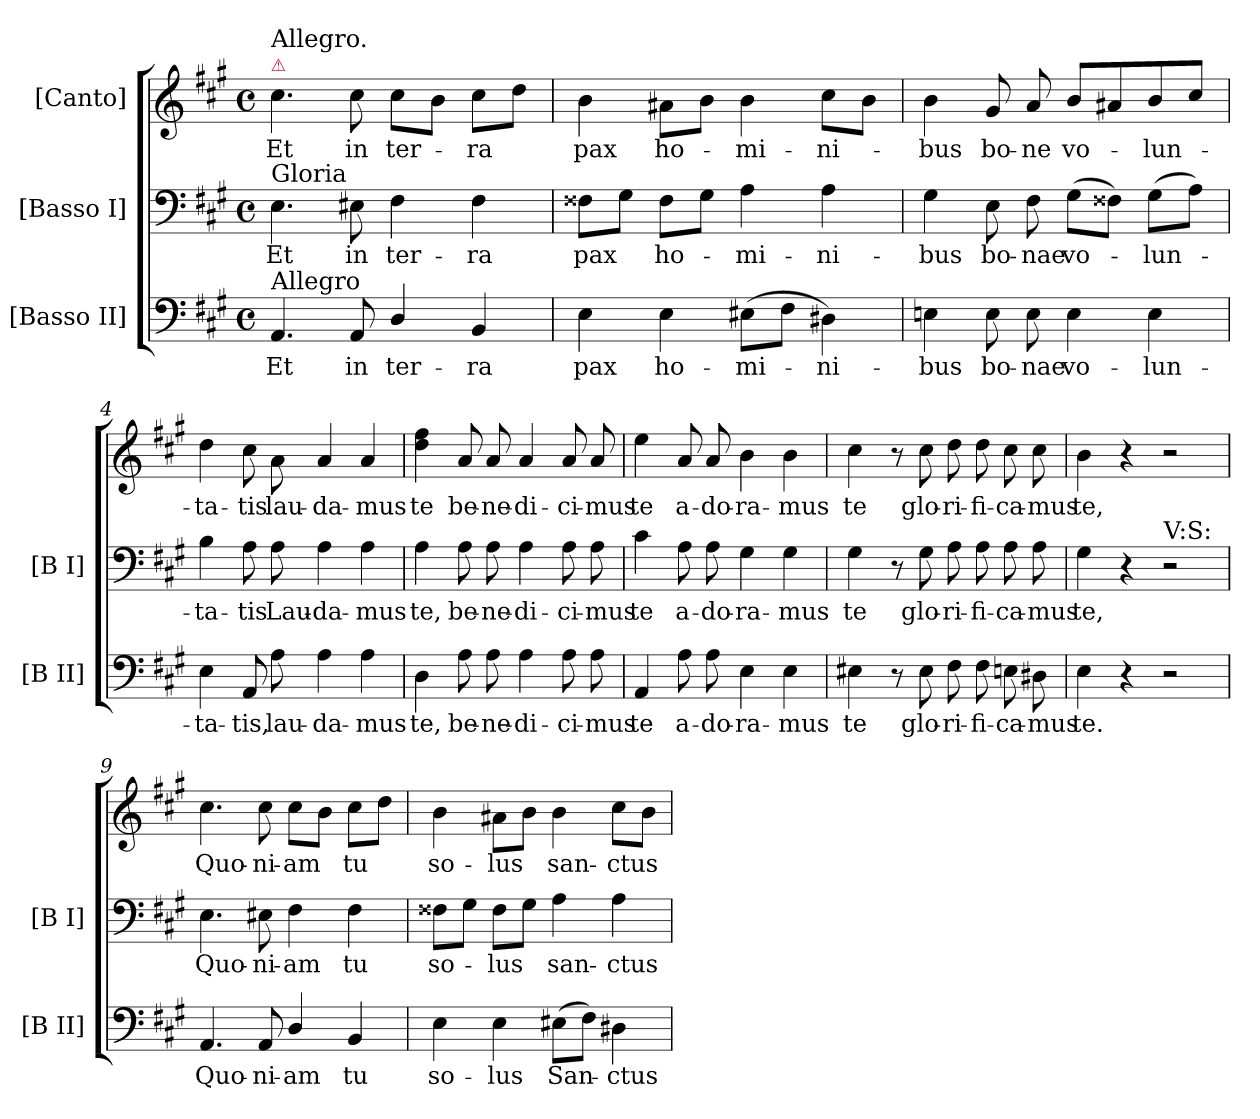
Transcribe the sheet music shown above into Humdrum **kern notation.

**kern	**text	**kern	**text	**kern	**text
*part3	*part3	*part2	*part2	*part1	*part1
*staff3	*staff3	*staff2	*staff2	*staff1	*staff1
*I"[Basso II]	*	*I"[Basso I]	*	*I"[Canto]	*
*I'[B II]	*	*I'[B I]	*	*	*
*clefF4	*	*clefF4	*	*clefG2	*
*	*	*	*	*ITrd7c12	*
*k[f#c#g#]	*	*k[f#c#g#]	*	*k[f#c#g#]	*
*A:	*	*A:	*	*A:	*
*M4/4	*	*M4/4	*	*M4/4	*
*met(c)	*	*met(c)	*	*met(c)	*
=1	=1	=1	=1	=1	=1
!	!	!	!	!LO:TX:a:color=crimson:t=⚠	!
!	!	!	!	!LO:TX:a:t=Allegro.	!
!	!	!LO:TX:a:t=Gloria	!	!	!
!LO:TX:a:t=Allegro	!	!	!	!	!
4.AA/	Et	4.E\	Et	4.c#\	Et
8AA/	in	8E#X\	in	8c#\	in
4D/	ter-	4F#\	ter-	8c#\L	ter-
.	.	.	.	8B\J	.
4BB/	-ra	4F#\	-ra	8c#\L	-ra
.	.	.	.	8d\J	.
=2	=2	=2	=2	=2	=2
4E\	pax	8F##X\L	pax	4B\	pax
.	.	8G#\J	.	.	.
4E\	ho-	8F##\L	ho-	8A#X\L	ho-
.	.	8G#\J	.	8B\J	.
(8E#X\L	-mi-	4A\	-mi-	4B\	-mi-
8F#\J	.	.	.	.	.
4D#X\)	-ni-	4A\	-ni-	8c#\L	-ni-
.	.	.	.	8B\J	.
=3	=3	=3	=3	=3	=3
4En\	-bus	4G#\	-bus	4B\	-bus
8E\	bo-	8E\	bo-	8G#/	bo-
8E\	-nae	8F#\	-nae	8A/	-ne
4E\	vo-	(8G#\L	vo-	8B/L	vo-
.	.	8F##X\J)	.	8A#X/	.
4E\	-lun-	(8G#\L	-lun-	8B/	-lun-
.	.	8A\J)	.	8c#/J	.
=4	=4	=4	=4	=4	=4
4E\	-ta-	4B\	-ta-	4d\	-ta-
8AA/	-tis,	8A\	-tis	8c#\	-tis
8A\	lau-	8A\	Lau-	8A\	lau-
4A\	-da-	4A\	-da-	4A/	-da-
4A\	-mus	4A\	-mus	4A/	-mus
=5	=5	=5	=5	=5	=5
4D\	te,	4A\	te,	4d\ 4f#\	te
8A\	be-	8A\	be-	8A/	be-
8A\	-ne-	8A\	-ne-	8A/	-ne-
4A\	-di-	4A\	-di-	4A/	-di-
8A\	-ci-	8A\	-ci-	8A/	-ci-
8A\	-mus	8A\	-mus	8A/	-mus
=6	=6	=6	=6	=6	=6
4AA/	te	4c#\	te	4e\	te
8A\	a-	8A\	a-	8A/	a-
8A\	-do-	8A\	-do-	8A/	-do-
4E\	-ra-	4G#\	-ra-	4B\	-ra-
4E\	-mus	4G#\	-mus	4B\	-mus
=7	=7	=7	=7	=7	=7
4E#X\	te	4G#\	te	4c#\	te
8r	.	8r	.	8r	.
8E#\	glo-	8G#\	glo-	8c#\	glo-
8F#\	-ri-	8A\	-ri-	8d\	-ri-
8F#\	-fi-	8A\	-fi-	8d\	-fi-
8En\	-ca-	8A\	-ca-	8c#\	-ca-
8D#X\	-mus	8A\	-mus	8c#\	-mus
=8	=8	=8	=8	=8	=8
4E\	te.	4G#\	te,	4B\	te,
4r	.	4r	.	4r	.
!	!	!LO:TX:a:t=V&colon;S&colon;	!	!	!
2r	.	2r	.	2r	.
=9	=9	=9	=9	=9	=9
4.AA/	Quo-	4.E\	Quo-	4.c#\	Quo-
8AA/	-ni-	8E#X\	-ni-	8c#\	-ni-
4D/	-am	4F#\	-am	8c#\L	-am
.	.	.	.	8B\J	.
4BB/	tu	4F#\	tu	8c#\L	tu
.	.	.	.	8d\J	.
=10	=10	=10	=10	=10	=10
4E\	so-	8F##X\L	so-	4B\	so-
.	.	8G#\J	.	.	.
4E\	-lus	8F##\L	-lus	8A#X\L	-lus
.	.	8G#\J	.	8B\J	.
(8E#X\L	San-	4A\	san-	4B\	san-
8F#\J)	.	.	.	.	.
4D#X\	-ctus	4A\	-ctus	8c#\L	-ctus
.	.	.	.	8B\J	.
=	=	=	=	=	=
*-	*-	*-	*-	*-	*-
